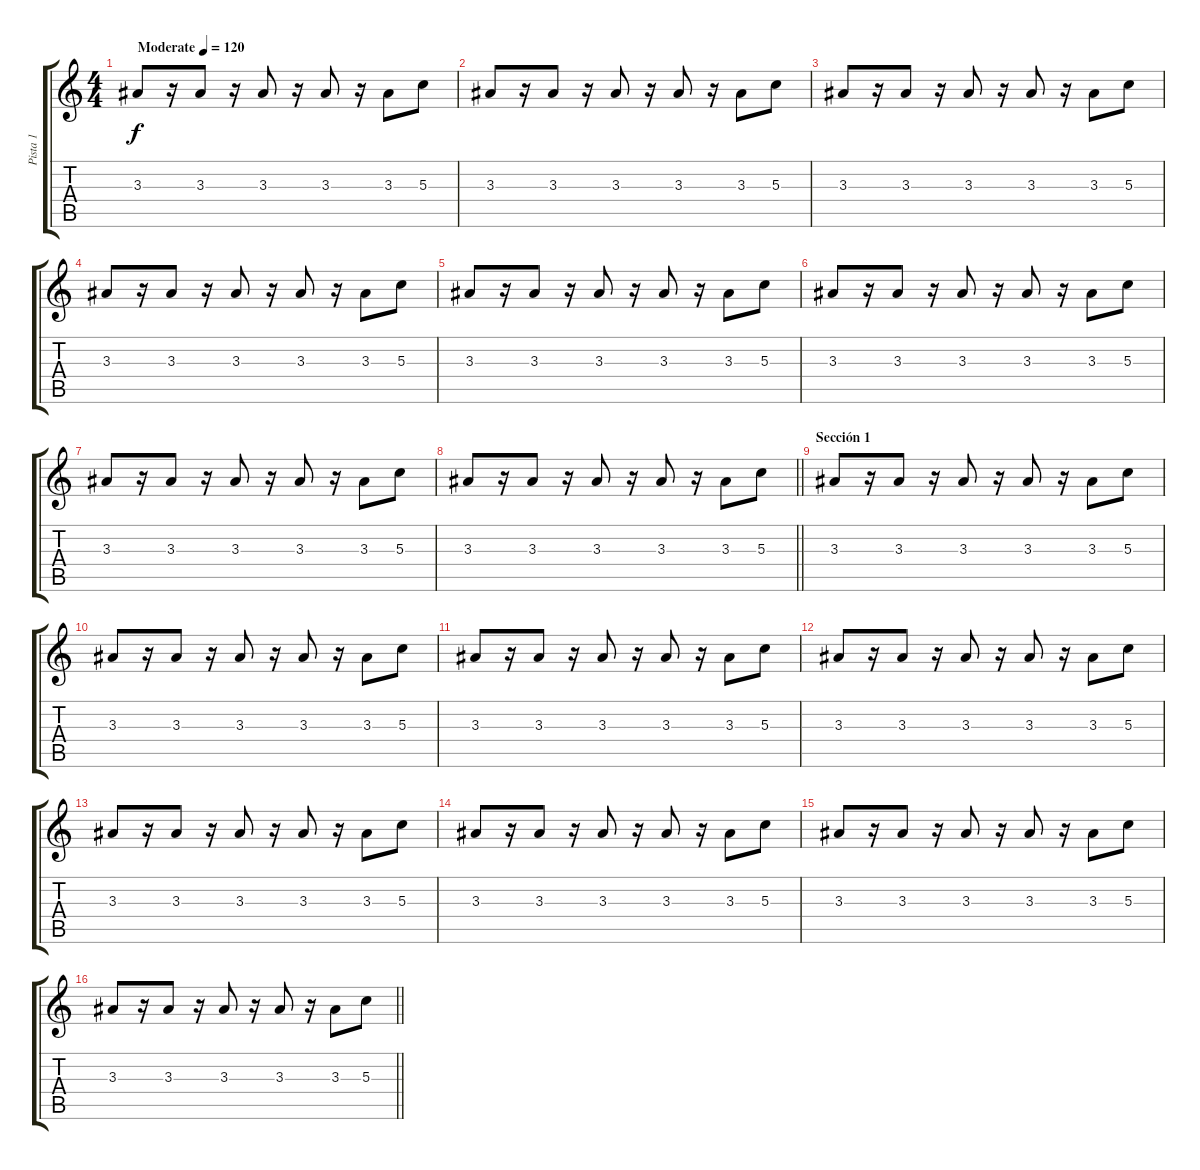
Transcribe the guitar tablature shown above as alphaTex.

\track ("Pista 1" "Pista 1") {instrument electricguitarjazz}
\staff {score tabs}
\tuning (E4 B3 G3 D3 A2 E2) {hide}
\ts (4 4)
\tempo (120 "Moderate")
\clef g2
\ks c
3.3.8{dy f instrument electricguitarjazz} r.16 3.3.8 r.16 3.3.8 r.16 3.3.8 r.16 3.3.8 5.3.8 |
3.3.8 r.16 3.3.8 r.16 3.3.8 r.16 3.3.8 r.16 3.3.8 5.3.8 |
3.3.8 r.16 3.3.8 r.16 3.3.8 r.16 3.3.8 r.16 3.3.8 5.3.8 |
3.3.8 r.16 3.3.8 r.16 3.3.8 r.16 3.3.8 r.16 3.3.8 5.3.8 |
3.3.8 r.16 3.3.8 r.16 3.3.8 r.16 3.3.8 r.16 3.3.8 5.3.8 |
3.3.8 r.16 3.3.8 r.16 3.3.8 r.16 3.3.8 r.16 3.3.8 5.3.8 |
3.3.8 r.16 3.3.8 r.16 3.3.8 r.16 3.3.8 r.16 3.3.8 5.3.8 |
\barLineRight lightlight
3.3.8 r.16 3.3.8 r.16 3.3.8 r.16 3.3.8 r.16 3.3.8 5.3.8 |
\section ("" "Sección 1")
3.3.8 r.16 3.3.8 r.16 3.3.8 r.16 3.3.8 r.16 3.3.8 5.3.8 |
3.3.8 r.16 3.3.8 r.16 3.3.8 r.16 3.3.8 r.16 3.3.8 5.3.8 |
3.3.8 r.16 3.3.8 r.16 3.3.8 r.16 3.3.8 r.16 3.3.8 5.3.8 |
3.3.8 r.16 3.3.8 r.16 3.3.8 r.16 3.3.8 r.16 3.3.8 5.3.8 |
3.3.8 r.16 3.3.8 r.16 3.3.8 r.16 3.3.8 r.16 3.3.8 5.3.8 |
3.3.8 r.16 3.3.8 r.16 3.3.8 r.16 3.3.8 r.16 3.3.8 5.3.8 |
3.3.8 r.16 3.3.8 r.16 3.3.8 r.16 3.3.8 r.16 3.3.8 5.3.8 |
\barLineRight lightlight
3.3.8 r.16 3.3.8 r.16 3.3.8 r.16 3.3.8 r.16 3.3.8 5.3.8
